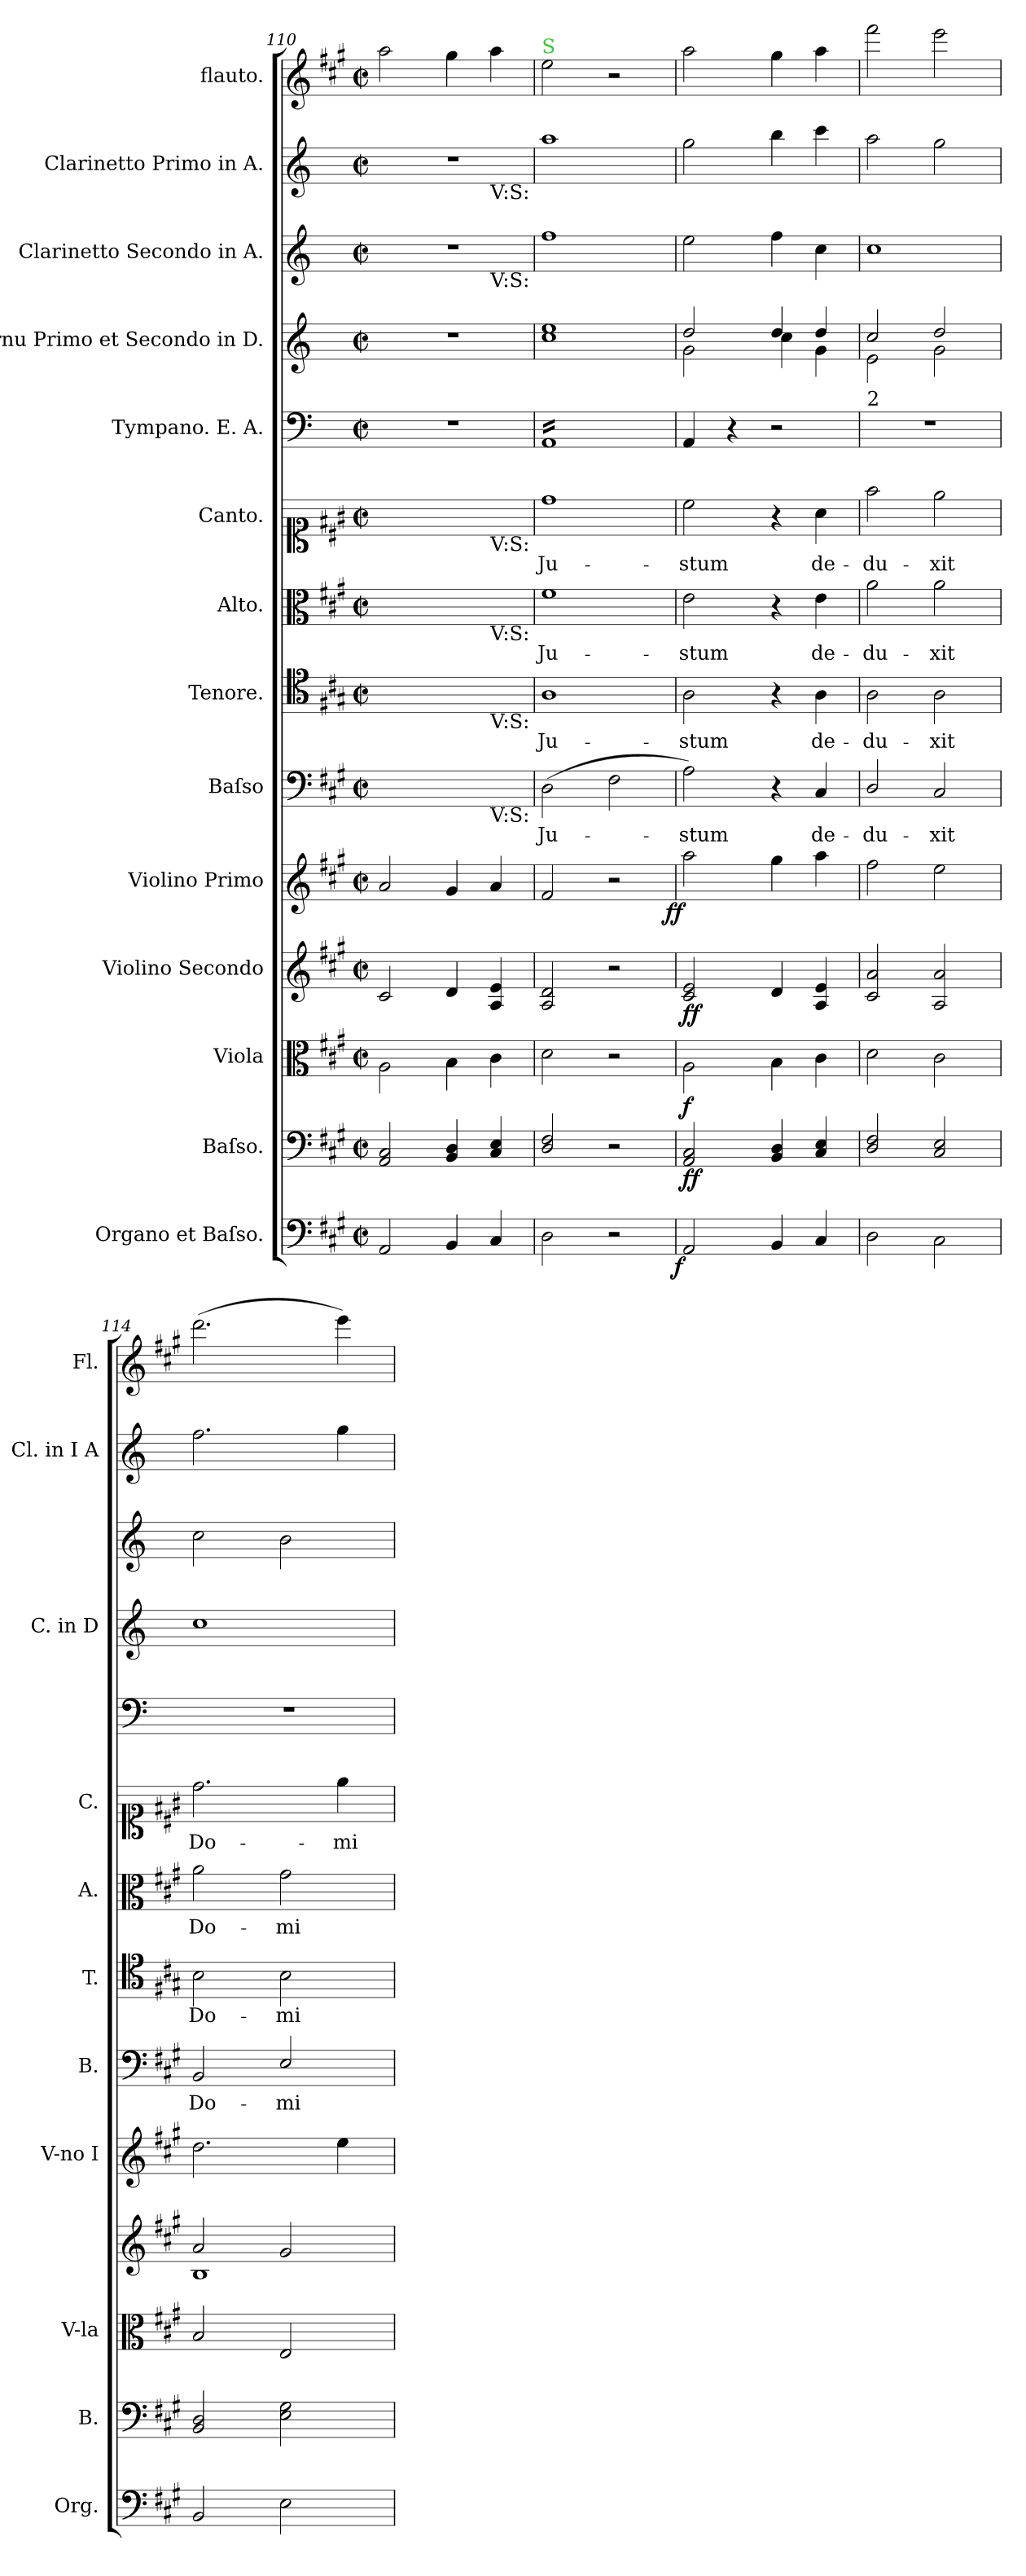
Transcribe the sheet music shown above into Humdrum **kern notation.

**kern	**dynam	**kern	**dynam	**kern	**dynam	**kern	**dynam	**kern	**dynam	**kern	**text	**kern	**text	**kern	**text	**kern	**text	**kern	**kern	**kern	**kern	**kern
*part14	*part14	*part13	*part13	*part12	*part12	*part11	*part11	*part10	*part10	*part9	*part9	*part8	*part8	*part7	*part7	*part6	*part6	*part5	*part4	*part3	*part2	*part1
*staff14	*staff14	*staff13	*staff13	*staff12	*staff12	*staff11	*staff11	*staff10	*staff10	*staff9	*staff9	*staff8	*staff8	*staff7	*staff7	*staff6	*staff6	*staff5	*staff4	*staff3	*staff2	*staff1
*I"Organo et Baſso.	*	*I"Baſso.	*	*I"Viola	*	*I"Violino Secondo	*	*I"Violino Primo	*	*I"Baſso	*	*I"Tenore.	*	*I"Alto.	*	*I"Canto.	*	*I"Tympano. E. A.	*I"Cornu Primo et Secondo in D.	*I"Clarinetto Secondo in A.	*I"Clarinetto Primo in A.	*I"flauto.
*I'Org.	*	*I'B.	*	*I'V-la	*	*	*	*I'V-no I	*	*I'B.	*	*I'T.	*	*I'A.	*	*I'C.	*	*	*I'C. in D	*	*I'Cl. in I A	*I'Fl.
*clefF4	*	*clefF4	*	*clefC3	*	*clefG2	*	*clefG2	*	*clefF4	*	*clefC4	*	*clefC3	*	*clefC1	*	*clefF4	*clefG2	*clefG2	*clefG2	*clefG2
*	*	*	*	*	*	*	*	*	*	*	*	*	*	*	*	*	*	*	*ITrd6c10	*ITrd2c3	*ITrd2c3	*
*k[f#c#g#]	*	*k[f#c#g#]	*	*k[f#c#g#]	*	*k[f#c#g#]	*	*k[f#c#g#]	*	*k[f#c#g#]	*	*k[f#c#g#]	*	*k[f#c#g#]	*	*k[f#c#g#]	*	*k[]	*k[f#c#]	*k[f#c#g#]	*k[f#c#g#]	*k[f#c#g#]
*M2/2	*	*M2/2	*	*M2/2	*	*M2/2	*	*M2/2	*	*M2/2	*	*M2/2	*	*M2/2	*	*M2/2	*	*M2/2	*M2/2	*M2/2	*M2/2	*M2/2
*met(c|)	*	*met(c|)	*	*met(c|)	*	*met(c|)	*	*met(c|)	*	*met(c|)	*	*met(c|)	*	*met(c|)	*	*met(c|)	*	*met(c|)	*met(c|)	*met(c|)	*met(c|)	*met(c|)
=110	=110	=110	=110	=110	=110	=110	=110	=110	=110	=110	=110	=110	=110	=110	=110	=110	=110	=110	=110	=110	=110	=110
*	*	*	*	*	*	*	*	*	*	*	*	*	*	*	*	*	*	*	*	*^	*^	*
2AA/	.	2AA/ 2C#/	.	2A\	.	2c#/	.	2a/	.	2.ryy	.	2.ryy	.	2.ryy	.	2.ryy	.	1r	1r	1r	2.ryy	1r	2.ryy	2aa\
4BB/	.	4BB/ 4D/	.	4B\	.	4d/	.	4g#/	.	.	.	.	.	.	.	.	.	.	.	.	.	.	.	4gg#\
!	!	!	!	!	!	!	!	!	!	!	!	!	!	!	!	!	!	!	!	!	!	!	!LO:TX:b:t=V&colon;S&colon;	!
!	!	!	!	!	!	!	!	!	!	!	!	!	!	!	!	!	!	!	!	!	!LO:TX:b:t=V&colon;S&colon;	!	!	!
!	!	!	!	!	!	!	!	!	!	!	!	!	!	!	!	!LO:TX:b:t=V&colon;S&colon;	!	!	!	!	!	!	!	!
!	!	!	!	!	!	!	!	!	!	!	!	!	!	!LO:TX:b:t=V&colon;S&colon;	!	!	!	!	!	!	!	!	!	!
!	!	!	!	!	!	!	!	!	!	!	!	!LO:TX:b:t=V&colon;S&colon;	!	!	!	!	!	!	!	!	!	!	!	!
!	!	!	!	!	!	!	!	!	!	!LO:TX:b:t=V&colon;S&colon;	!	!	!	!	!	!	!	!	!	!	!	!	!	!
4C#/	.	4C#/ 4E/	.	4c#\	.	4A/ 4e/	.	4a/	.	4ryy	.	4ryy	.	4ryy	.	4ryy	.	.	.	.	4ryy	.	4ryy	4aa\
=111	=111	=111	=111	=111	=111	=111	=111	=111	=111	=111	=111	=111	=111	=111	=111	=111	=111	=111	=111	=111	=111	=111	=111	=111
!	!	!	!	!	!	!	!	!	!	!	!	!	!	!	!	!	!	!	!	!	!	!	!	!LO:TX:a:color=limegreen:t=S
*	*	*	*	*	*	*	*	*	*	*	*	*	*	*	*	*	*	*	*	*v	*v	*	*	*
*	*	*	*	*	*	*	*	*	*	*	*	*	*	*	*	*	*	*	*	*	*v	*v	*
*	*	*	*	*	*	*	*	*	*	*	*	*	*	*	*	*	*	*tremolo	*	*	*	*
2D\	.	2D/ 2F#/	.	2d\	.	2A/ 2d/	.	2f#/	.	(2D\	Ju-	1A	Ju-	1f#	Ju-	1dd	Ju-	16AA/LL	1d 1f#	1dd	1ff#	2ee\
.	.	.	.	.	.	.	.	.	.	.	.	.	.	.	.	.	.	16AA/	.	.	.	.
.	.	.	.	.	.	.	.	.	.	.	.	.	.	.	.	.	.	16AA/	.	.	.	.
.	.	.	.	.	.	.	.	.	.	.	.	.	.	.	.	.	.	16AA/	.	.	.	.
.	.	.	.	.	.	.	.	.	.	.	.	.	.	.	.	.	.	16AA/	.	.	.	.
.	.	.	.	.	.	.	.	.	.	.	.	.	.	.	.	.	.	16AA/	.	.	.	.
.	.	.	.	.	.	.	.	.	.	.	.	.	.	.	.	.	.	16AA/	.	.	.	.
.	.	.	.	.	.	.	.	.	.	.	.	.	.	.	.	.	.	16AA/	.	.	.	.
2r	.	2r	.	2r	.	2r	.	2r	.	2F#\	.	.	.	.	.	.	.	16AA/	.	.	.	2r
.	.	.	.	.	.	.	.	.	.	.	.	.	.	.	.	.	.	16AA/	.	.	.	.
.	.	.	.	.	.	.	.	.	.	.	.	.	.	.	.	.	.	16AA/	.	.	.	.
.	.	.	.	.	.	.	.	.	.	.	.	.	.	.	.	.	.	16AA/	.	.	.	.
.	.	.	.	.	.	.	.	.	.	.	.	.	.	.	.	.	.	16AA/	.	.	.	.
.	.	.	.	.	.	.	.	.	.	.	.	.	.	.	.	.	.	16AA/	.	.	.	.
.	.	.	.	.	.	.	.	.	.	.	.	.	.	.	.	.	.	16AA/	.	.	.	.
.	.	.	.	.	.	.	.	.	.	.	.	.	.	.	.	.	.	16AA/JJ	.	.	.	.
*	*	*	*	*	*	*	*	*	*	*	*	*	*	*	*	*	*	*Xtremolo	*	*	*	*
=112	=112	=112	=112	=112	=112	=112	=112	=112	=112	=112	=112	=112	=112	=112	=112	=112	=112	=112	=112	=112	=112	=112
*	*	*	*	*	*	*	*	*	*	*	*	*	*	*	*	*	*	*	*^	*	*	*
!	!LO:DY:rj	!	!	!	!	!	!	!	!LO:DY:rj	!	!	!	!	!	!	!	!	!	!	!	!	!	!
2AA/	f	2AA/ 2C#/	ff	2A\	f	2c#/ 2e/	ff	2aa\	ff	2A\)	-stum	2A\	-stum	2e\	-stum	2cc#\	-stum	4AA/	2e/	2A\	2cc#\	2ee\	2aa\
.	.	.	.	.	.	.	.	.	.	.	.	.	.	.	.	.	.	4r	.	.	.	.	.
4BB/	.	4BB/ 4D/	.	4B\	.	4d/	.	4gg#\	.	4r	.	4r	.	4r	.	4r	.	2r	4e/	4d\	4dd\	4gg#\	4gg#\
4C#/	.	4C#/ 4E/	.	4c#\	.	4A/ 4e/	.	4aa\	.	4C#/	de-	4A\	de-	4e\	de-	4a\	de-	.	4e/	4A\	4a\	4aa\	4aa\
=113	=113	=113	=113	=113	=113	=113	=113	=113	=113	=113	=113	=113	=113	=113	=113	=113	=113	=113	=113	=113	=113	=113	=113
!	!	!	!	!	!	!	!	!	!	!	!	!	!	!	!	!	!	!LO:TX:a:t=2	!	!	!	!	!
2D\	.	2D/ 2F#/	.	2d\	.	2c#/ 2a/	.	2ff#\	.	2D/	-du-	2A\	-du-	2a\	-du-	2ff#\	-du-	1r	2d/	2F#\	1a	2ff#\	2fff#\
2C#\	.	2C#/ 2E/	.	2c#\	.	2A/ 2a/	.	2ee\	.	2C#/	-xit	2A\	-xit	2a\	-xit	2ee\	-xit	.	2e/	2A\	.	2ee\	2eee\
*	*	*	*	*	*	*	*	*	*	*	*	*	*	*	*	*	*	*	*v	*v	*	*	*
=114	=114	=114	=114	=114	=114	=114	=114	=114	=114	=114	=114	=114	=114	=114	=114	=114	=114	=114	=114	=114	=114	=114
*	*	*	*	*	*	*^	*	*	*	*	*	*	*	*	*	*	*	*	*	*	*	*
2BB/	.	2BB/ 2D/	.	2B/	.	2a/	1B	.	2.dd\	.	2BB/	Do-	2B\	Do-	2a\	Do-	2.dd\	Do-	1r	1d	2a\	2.dd\	(2.ddd\
2E\	.	2E\ 2G#\	.	2E/	.	2g#/	.	.	.	.	2E/	-mi-	2B\	-mi-	2g#\	-mi-	.	.	.	.	2g#\	.	.
.	.	.	.	.	.	.	.	.	4ee\	.	.	.	.	.	.	.	4ee\	-mi-	.	.	.	4ee\	4eee\)
*	*	*	*	*	*	*v	*v	*	*	*	*	*	*	*	*	*	*	*	*	*	*	*	*
=	=	=	=	=	=	=	=	=	=	=	=	=	=	=	=	=	=	=	=	=	=	=
*-	*-	*-	*-	*-	*-	*-	*-	*-	*-	*-	*-	*-	*-	*-	*-	*-	*-	*-	*-	*-	*-	*-
